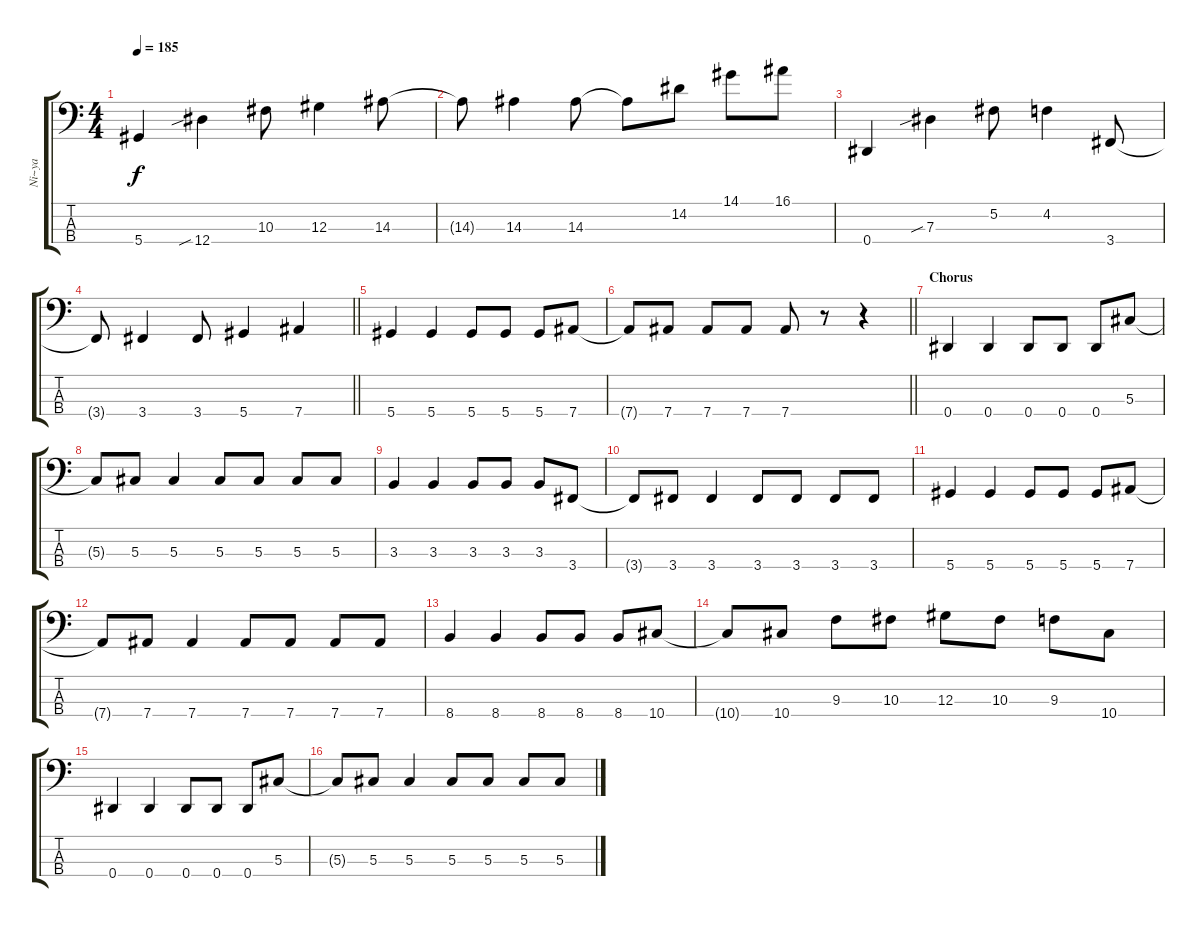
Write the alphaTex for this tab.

\track ("Ni~ya" "Ni~ya") {instrument electricbasspick}
\staff {score tabs}
\tuning (Gb2 Db2 Ab1 Eb1) {hide}
\ts (4 4)
\tempo 185
\clef f4
\ks c
5.4.4{dy f} 12.4{sib}.4 10.3.8 12.3.4 14.3.8 |
14.3{t}.8 14.3.4 14.3.8 14.3{t}.8 14.2.8 14.1.8 16.1.8 |
0.4.4 7.3{sib}.4 5.2.8 4.2.4 3.4.8 |
\barLineRight lightlight
3.4{t}.8 3.4.4 3.4.8 5.4.4 7.4.4 |
5.4.4 5.4.4 5.4.8 5.4.8 5.4.8 7.4.8 |
\barLineRight lightlight
7.4{t}.8 7.4.8 7.4.8 7.4.8 7.4.8 r.8 r.4 |
\section ("" "Chorus")
0.4.4 0.4.4 0.4.8 0.4.8 0.4.8 5.3.8 |
5.3{t}.8 5.3.8 5.3.4 5.3.8 5.3.8 5.3.8 5.3.8 |
3.3.4 3.3.4 3.3.8 3.3.8 3.3.8 3.4.8 |
3.4{t}.8 3.4.8 3.4.4 3.4.8 3.4.8 3.4.8 3.4.8 |
5.4.4 5.4.4 5.4.8 5.4.8 5.4.8 7.4.8 |
7.4{t}.8 7.4.8 7.4.4 7.4.8 7.4.8 7.4.8 7.4.8 |
8.4.4 8.4.4 8.4.8 8.4.8 8.4.8 10.4.8 |
10.4{t}.8 10.4.8 9.3.8 10.3.8 12.3.8 10.3.8 9.3.8 10.4.8 |
0.4.4 0.4.4 0.4.8 0.4.8 0.4.8 5.3.8 |
5.3{t}.8 5.3.8 5.3.4 5.3.8 5.3.8 5.3.8 5.3.8
